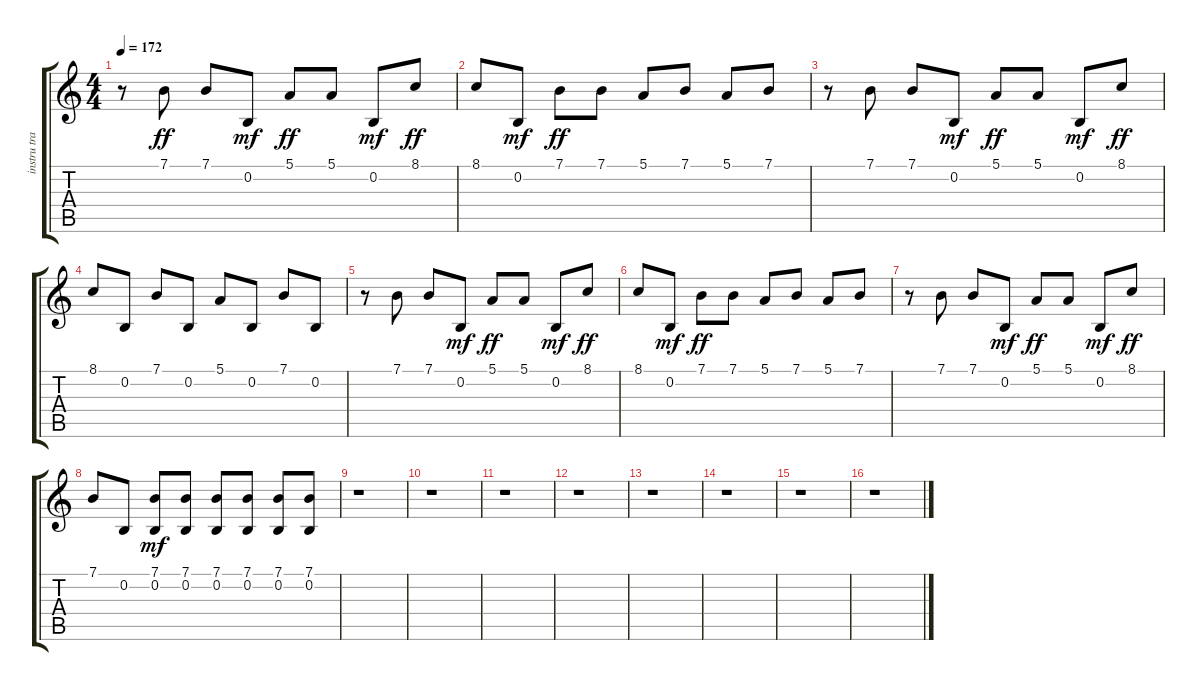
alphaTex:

\track ("instru trad." "instru tra") {instrument shamisen}
\staff {score tabs}
\tuning (E4 B3 G3 D3 A2 E2) {hide}
\ts (4 4)
\tempo 172
\clef g2
\ks c
r.8{dy f} 7.1.8{dy ff} 7.1.8 0.2.8{dy mf} 5.1.8{dy ff} 5.1.8 0.2.8{dy mf} 8.1.8{dy ff} |
8.1.8 0.2.8{dy mf} 7.1.8{dy ff} 7.1.8 5.1.8 7.1.8 5.1.8 7.1.8 |
r.8 7.1.8 7.1.8 0.2.8{dy mf} 5.1.8{dy ff} 5.1.8 0.2.8{dy mf} 8.1.8{dy ff} |
8.1.8 0.2.8 7.1.8 0.2.8 5.1.8 0.2.8 7.1.8 0.2.8 |
r.8 7.1.8 7.1.8 0.2.8{dy mf} 5.1.8{dy ff} 5.1.8 0.2.8{dy mf} 8.1.8{dy ff} |
8.1.8 0.2.8{dy mf} 7.1.8{dy ff} 7.1.8 5.1.8 7.1.8 5.1.8 7.1.8 |
r.8 7.1.8 7.1.8 0.2.8{dy mf} 5.1.8{dy ff} 5.1.8 0.2.8{dy mf} 8.1.8{dy ff} |
7.1.8 0.2.8 (7.1 0.2).8{dy mf} (7.1 0.2).8 (7.1 0.2).8 (7.1 0.2).8 (7.1 0.2).8 (7.1 0.2).8 |
r.1 |
r.1 |
r.1 |
r.1 |
r.1 |
r.1 |
r.1 |
r.1
